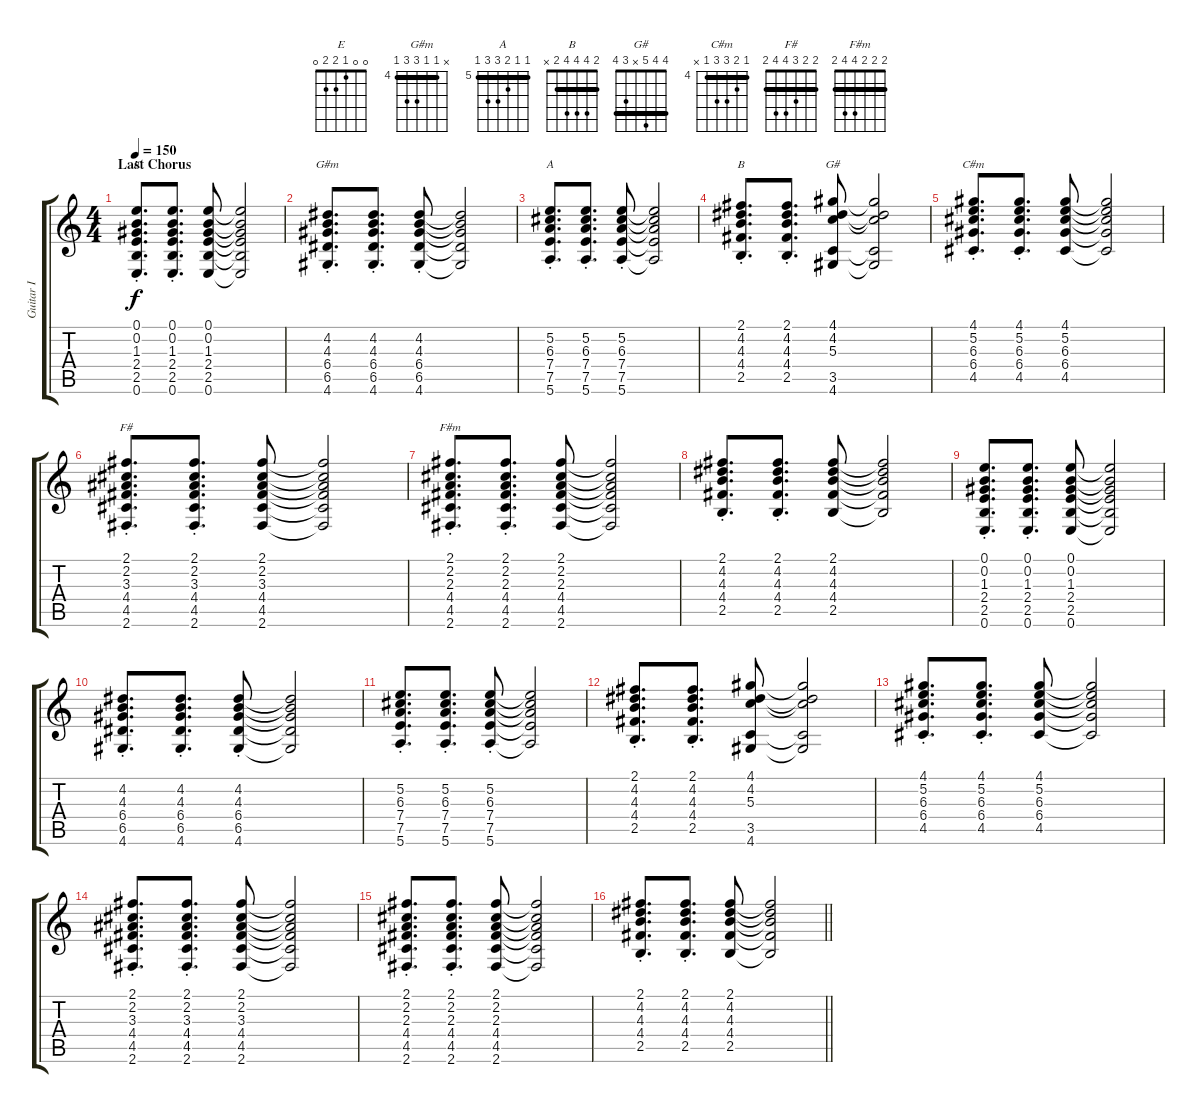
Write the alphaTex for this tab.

\track ("Guitar I" "Guitar I") {instrument acousticguitarsteel}
\staff {score tabs}
\tuning (E4 B3 G3 D3 A2 E2) {hide}
\chord ("E" 0 0 1 2 2 0)
\chord ("G#m" x 4 4 6 6 4) {firstfret 4 barre 4}
\chord ("A" 5 5 6 7 7 5) {firstfret 5 barre 5}
\chord ("B" 2 4 4 4 2 x) {barre 2}
\chord ("G#" 4 4 5 x 3 4) {barre 4}
\chord ("C#m" 4 5 6 6 4 x) {firstfret 4 barre 4}
\chord ("F#" 2 2 3 4 4 2) {barre 2}
\chord ("F#m" 2 2 2 4 4 2) {barre 2}
\ts (4 4)
\section ("" "Last Chorus")
\tempo 150
\clef g2
\ks c
(0.1{st} 0.2{st} 1.3{st} 2.4{st} 2.5{st} 0.6{st}).8{d ch "E" dy f} (0.1{st} 0.2{st} 1.3{st} 2.4{st} 2.5{st} 0.6{st}).8{d} (0.1 0.2 1.3 2.4 2.5 0.6).8 (0.1{t} 0.2{t} 1.3{t} 2.4{t} 2.5{t} 0.6{t}).2 |
(4.2{st} 4.3{st} 6.4{st} 6.5{st} 4.6{st}).8{d ch "G#m"} (4.2{st} 4.3{st} 6.4{st} 6.5{st} 4.6{st}).8{d} (4.2{st} 4.3{st} 6.4{st} 6.5{st} 4.6{st}).8 (4.2{t} 4.3{t} 6.4{t} 6.5{t} 4.6{t}).2 |
(5.2{st} 6.3{st} 7.4{st} 7.5{st} 5.6{st}).8{d ch "A"} (5.2{st} 6.3{st} 7.4{st} 7.5{st} 5.6{st}).8{d} (5.2{st} 6.3{st} 7.4{st} 7.5{st} 5.6{st}).8 (5.2{t} 6.3{t} 7.4{t} 7.5{t} 5.6{t}).2 |
(2.1{st} 4.2{st} 4.3{st} 4.4{st} 2.5{st}).8{d ch "B"} (2.1{st} 4.2{st} 4.3{st} 4.4{st} 2.5{st}).8{d} (4.1 4.2 5.3 3.5 4.6).8{ch "G#"} (4.1{t} 4.2{t} 5.3{t} 3.5{t} 4.6{t}).2 |
(4.1{st} 5.2{st} 6.3{st} 6.4{st} 4.5{st}).8{d ch "C#m"} (4.1{st} 5.2{st} 6.3{st} 6.4{st} 4.5{st}).8{d} (4.1 5.2 6.3 6.4 4.5).8 (4.1{t} 5.2{t} 6.3{t} 6.4{t} 4.5{t}).2 |
(2.1{st} 2.2{st} 3.3{st} 4.4{st} 4.5{st} 2.6{st}).8{d ch "F#"} (2.1{st} 2.2{st} 3.3{st} 4.4{st} 4.5{st} 2.6{st}).8{d} (2.1 2.2 3.3 4.4 4.5 2.6).8 (2.1{t} 2.2{t} 3.3{t} 4.4{t} 4.5{t} 2.6{t}).2 |
(2.1{st} 2.2{st} 2.3{st} 4.4{st} 4.5{st} 2.6{st}).8{d ch "F#m"} (2.1{st} 2.2{st} 2.3{st} 4.4{st} 4.5{st} 2.6{st}).8{d} (2.1 2.2 2.3 4.4 4.5 2.6).8 (2.1{t} 2.2{t} 2.3{t} 4.4{t} 4.5{t} 2.6{t}).2 |
(2.1{st} 4.2{st} 4.3{st} 4.4{st} 2.5{st}).8{d} (2.1{st} 4.2{st} 4.3{st} 4.4{st} 2.5{st}).8{d} (2.1 4.2 4.3 4.4 2.5).8 (2.1{t} 4.2{t} 4.3{t} 4.4{t} 2.5{t}).2 |
(0.1{st} 0.2{st} 1.3{st} 2.4{st} 2.5{st} 0.6{st}).8{d} (0.1{st} 0.2{st} 1.3{st} 2.4{st} 2.5{st} 0.6{st}).8{d} (0.1 0.2 1.3 2.4 2.5 0.6).8 (0.1{t} 0.2{t} 1.3{t} 2.4{t} 2.5{t} 0.6{t}).2 |
(4.2{st} 4.3{st} 6.4{st} 6.5{st} 4.6{st}).8{d} (4.2{st} 4.3{st} 6.4{st} 6.5{st} 4.6{st}).8{d} (4.2{st} 4.3{st} 6.4{st} 6.5{st} 4.6{st}).8 (4.2{t} 4.3{t} 6.4{t} 6.5{t} 4.6{t}).2 |
(5.2{st} 6.3{st} 7.4{st} 7.5{st} 5.6{st}).8{d} (5.2{st} 6.3{st} 7.4{st} 7.5{st} 5.6{st}).8{d} (5.2{st} 6.3{st} 7.4{st} 7.5{st} 5.6{st}).8 (5.2{t} 6.3{t} 7.4{t} 7.5{t} 5.6{t}).2 |
(2.1{st} 4.2{st} 4.3{st} 4.4{st} 2.5{st}).8{d} (2.1{st} 4.2{st} 4.3{st} 4.4{st} 2.5{st}).8{d} (4.1 4.2 5.3 3.5 4.6).8 (4.1{t} 4.2{t} 5.3{t} 3.5{t} 4.6{t}).2 |
(4.1{st} 5.2{st} 6.3{st} 6.4{st} 4.5{st}).8{d} (4.1{st} 5.2{st} 6.3{st} 6.4{st} 4.5{st}).8{d} (4.1 5.2 6.3 6.4 4.5).8 (4.1{t} 5.2{t} 6.3{t} 6.4{t} 4.5{t}).2 |
(2.1{st} 2.2{st} 3.3{st} 4.4{st} 4.5{st} 2.6{st}).8{d} (2.1{st} 2.2{st} 3.3{st} 4.4{st} 4.5{st} 2.6{st}).8{d} (2.1 2.2 3.3 4.4 4.5 2.6).8 (2.1{t} 2.2{t} 3.3{t} 4.4{t} 4.5{t} 2.6{t}).2 |
(2.1{st} 2.2{st} 2.3{st} 4.4{st} 4.5{st} 2.6{st}).8{d} (2.1{st} 2.2{st} 2.3{st} 4.4{st} 4.5{st} 2.6{st}).8{d} (2.1 2.2 2.3 4.4 4.5 2.6).8 (2.1{t} 2.2{t} 2.3{t} 4.4{t} 4.5{t} 2.6{t}).2 |
\barLineRight lightlight
(2.1{st} 4.2{st} 4.3{st} 4.4{st} 2.5{st}).8{d} (2.1{st} 4.2{st} 4.3{st} 4.4{st} 2.5{st}).8{d} (2.1 4.2 4.3 4.4 2.5).8 (2.1{t} 4.2{t} 4.3{t} 4.4{t} 2.5{t}).2
